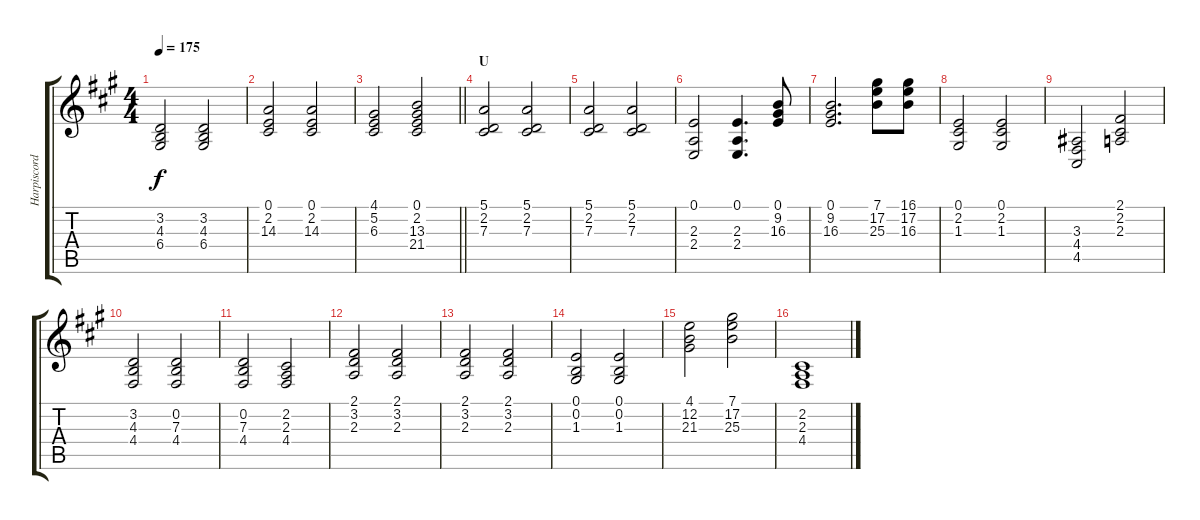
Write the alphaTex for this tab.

\track ("Harpiscord" "Harpiscord") {instrument harpsichord}
\staff {score tabs}
\tuning (E4 B3 G3 D3 A2 E2) {hide}
\ts (4 4)
\tempo 175
\clef g2
\ks f#minor
(3.2 4.3 6.4).2{dy f} (3.2 4.3 6.4).2 |
(0.1 2.2 14.3).2 (0.1 2.2 14.3).2 |
\barLineRight lightlight
(4.1 5.2 6.3).2 (0.1 2.2 13.3 21.4).2 |
\section ("" "U")
(5.1 2.2 7.3).2 (5.1 2.2 7.3).2 |
(5.1 2.2 7.3).2 (5.1 2.2 7.3).2 |
(0.1 2.3 2.4).2 (0.1 2.3 2.4).4{d} (0.1 9.2 16.3).8 |
(0.1 9.2 16.3).2{d} (7.1 17.2 25.3).8 (16.1 17.2 16.3).8 |
(0.1 2.2 1.3).2 (0.1 2.2 1.3).2 |
(3.3 4.4 4.5).2 (2.1 2.2 2.3).2 |
(3.2 4.3 4.4).2 (0.2 7.3 4.4).2 |
(0.2 7.3 4.4).2 (2.2 2.3 4.4).2 |
(2.1 3.2 2.3).2 (2.1 3.2 2.3).2 |
(2.1 3.2 2.3).2 (2.1 3.2 2.3).2 |
(0.1 0.2 1.3).2 (0.1 0.2 1.3).2 |
(4.1 12.2 21.3).2 (7.1 17.2 25.3).2 |
(2.2 2.3 4.4).1
